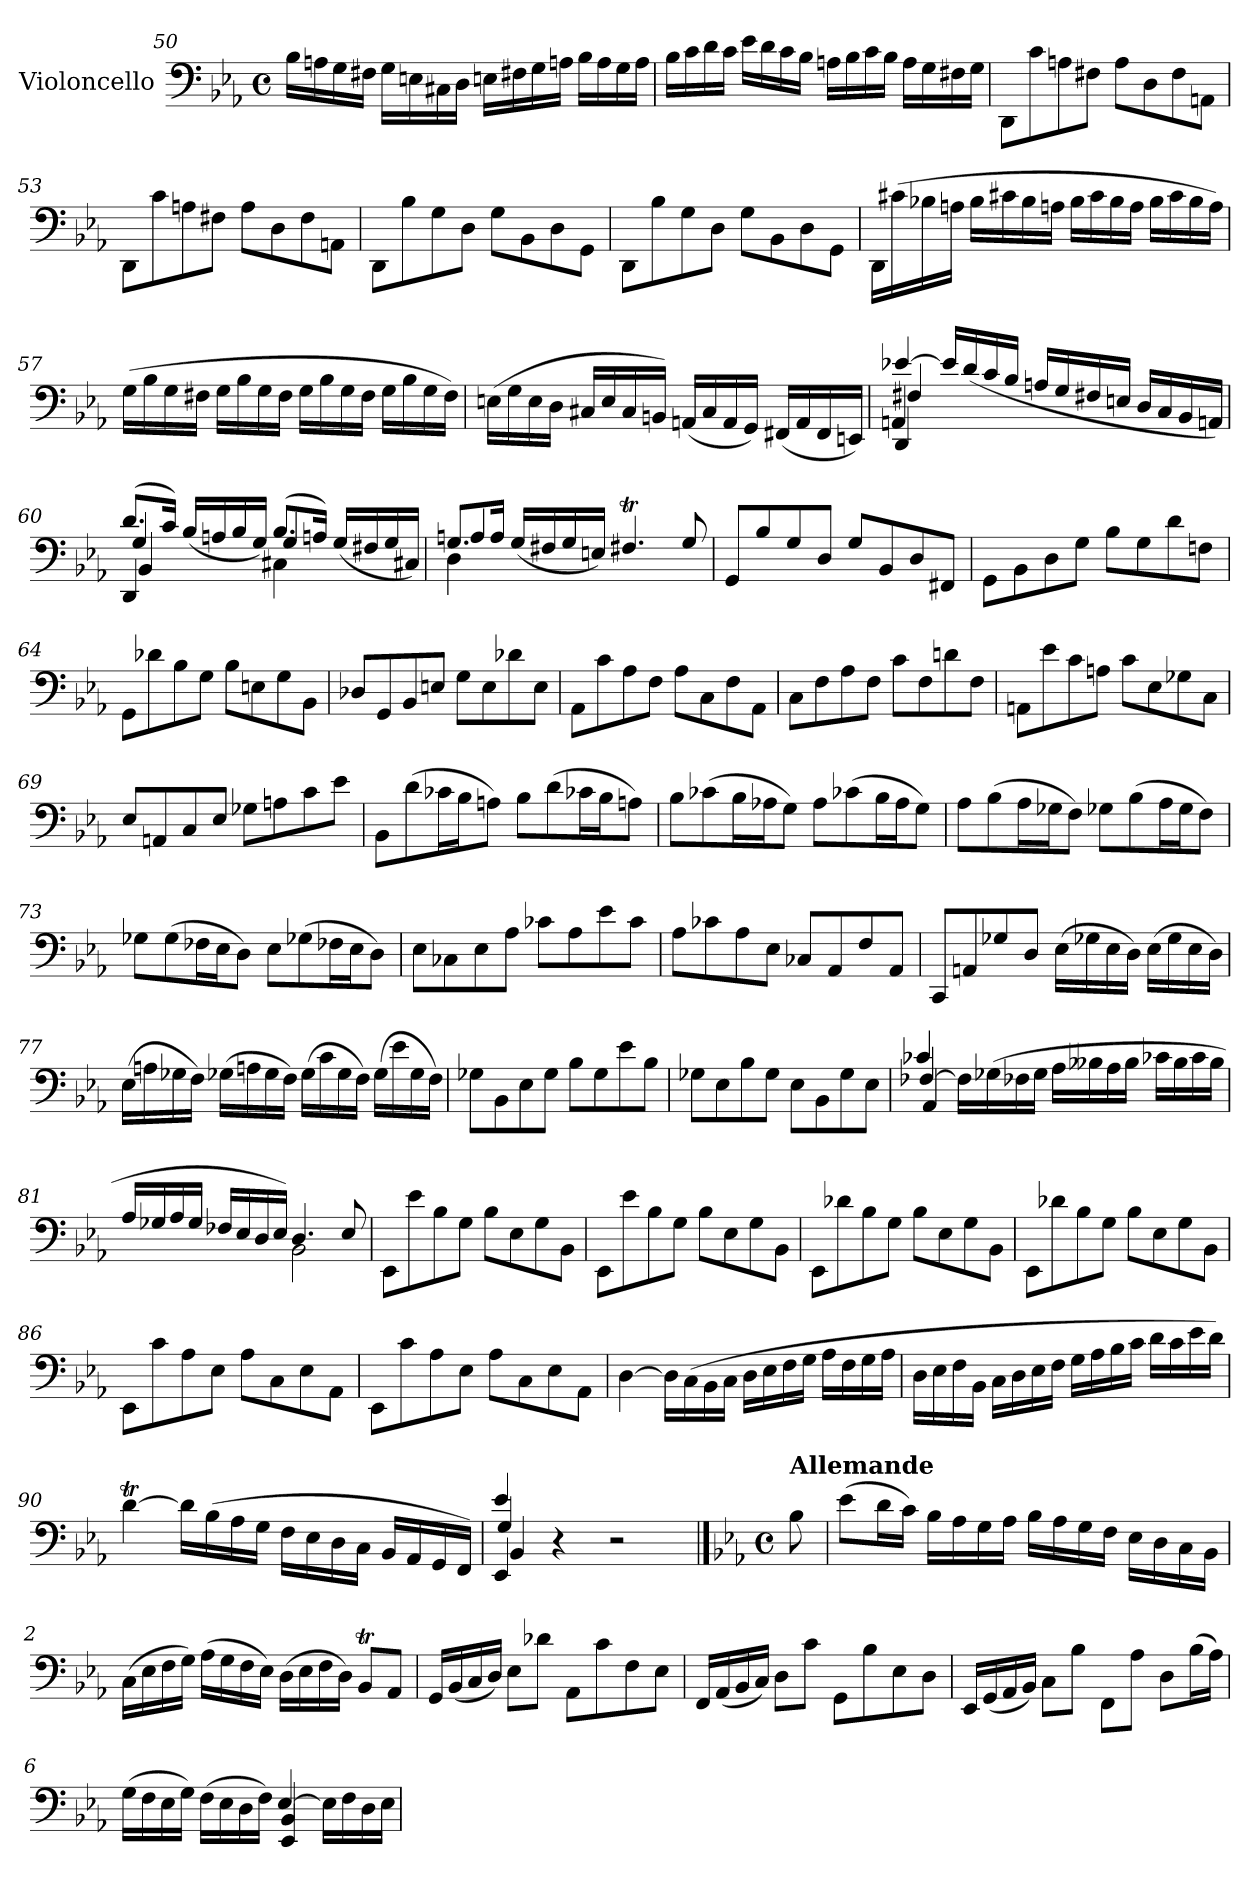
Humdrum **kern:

**kern
*part1
*staff1
*I"Violoncello
*I'Vc.
!!LO:PB:g=z
*clefF4
*k[b-e-a-]
*M4/4
*met(c)
=50
16B-\LL
16An\
16G\
16F#X\JJ
16G\LL
16En\
16C#X\
16D\JJ
16En\LL
16F#X\
16G\
16An\JJ
16B-\LL
16A\
16G\
16A\JJ
=51
16B-\LL
16c\
16d\
16c\JJ
16e-\LL
16d\
16c\
16B-\JJ
16An\LL
16B-\
16c\
16B-\JJ
16A\LL
16G\
16F#X\
16G\JJ
=52
8DD/L
8c\
8An\
8F#X\J
8A\L
8D\
8F#\
8AAn\J
=53
8DD/L
8c\
8An\
8F#X\J
8A\L
8D\
8F#\
8AAn\J
!!LO:LB:g=z
=54
8DD/L
8B-\
8G\
8D\J
8G\L
8BB-\
8D\
8GG\J
=55
8DD/L
8B-\
8G\
8D\J
8G\L
8BB-\
8D\
8GG\J
=56
16DD/LL
(>16c#X\
16B-X\
16An\JJ
16B-\LL
16c#X\
16B-\
16An\JJ
16B-\LL
16c#\
16B-\
16A\JJ
16B-\LL
16c#\
16B-\
16A\JJ)
=57
(>16G\LL
16B-\
16G\
16F#X\JJ
16G\LL
16B-\
16G\
16F#\JJ
16G\LL
16B-\
16G\
16F#\JJ
16G\LL
16B-\
16G\
16F#\JJ)
!!LO:LB:g=z
=58
(>16En\LL
16G\
16E\
16D\JJ
16C#X/LL
16E/
16C#/
16BBn/JJ)
(<16AAn/LL
16C#/
16AA/
16GG/JJ)
(<16FF#X/LL
16AA/
16FF#/
16EEn/JJ)
=59
*^
*	*^
*	*	*^
[4e-X/	4DD/	4AAn/	4F#X/
16e-/LL]	2.ryy	2.ryy	2.ryy
(<16d/	.	.	.
16c/	.	.	.
16B-/JJ	.	.	.
16An/LL	.	.	.
16G/	.	.	.
16F#X/	.	.	.
16En/JJ	.	.	.
16D/LL	.	.	.
16C/	.	.	.
16BB-/	.	.	.
16AAn/JJ)	.	.	.
=60	=60	=60	=60
(>8.d/L	4DD/	4G/	4BB-/
16c/Jk)	.	.	.
(>16B-/LL	4ryy	4ryy	2.ryy
16An/	.	.	.
16B-/	.	.	.
16G/JJ)	.	.	.
(>8.B-/L	4C#X\	4G/	.
16An/Jk)	.	.	.
(>16G/LL	4ryy	4ryy	.
16F#X/	.	.	.
16G/	.	.	.
16C#X/JJ)	.	.	.
*	*	*v	*v
!!LO:LB:g=z
=61	=61	=61
8.G/L	4D\	4An/
16A/Jk	.	.
(>16G/LL	2.ryy	2.ryy
16F#X/	.	.
16G/	.	.
16En/JJ)	.	.
4.F#Xt/	.	.
8G/	.	.
*v	*v	*v
=62
8GG/L
8B-/
8G/
8D/J
8G/L
8BB-/
8D/
8FF#X/J
=63
8GG\L
8BB-\
8D\
8G\J
8B-\L
8G\
8d\
8Fn\J
=64
8GG/L
8d-X\
8B-\
8G\J
8B-\L
8En\
8G\
8BB-\J
=65
8D-X/L
8GG/
8BB-/
8En/J
8G\L
8E\
8d-X\
8E\J
!!LO:LB:g=z
=66
8AA-\L
8c\
8A-\
8F\J
8A-\L
8C\
8F\
8AA-\J
=67
8C\L
8F\
8A-\
8F\J
8c\L
8F\
8dn\
8F\J
=68
8AAn/L
8e-\
8c\
8An\J
8c\L
8E-\
8G-X\
8C\J
=69
8E-/L
8AAn/
8C/
8E-/J
8G-X\L
8An\
8c\
8e-\J
=70
8BB-\L
(>8d\
16c-X\L
16B-\J
8An\J)
8B-\L
(>8d\
16c-X\L
16B-\J
8An\J)
!!LO:LB:g=z
=71
8B-\L
(>8c-X\
16B-\L
16A-X\J
8G\J)
8A-\L
(>8c-X\
16B-\L
16A-\J
8G\J)
=72
8A-\L
(>8B-\
16A-\L
16G-X\J
8F\J)
8G-X\L
(>8B-\
16A-\L
16G-\J
8F\J)
=73
8G-X\L
(>8G-\
16F-X\L
16E-\J
8D\J)
8E-\L
(>8G-X\
16F-X\L
16E-\J
8D\J)
=74
8E-\L
8C-X\
8E-\
8A-\J
8c-X\L
8A-\
8e-\
8c-\J
!!LO:LB:g=z
=75
8A-\L
8c-X\
8A-\
8E-\J
8C-X/L
8AA-/
8F/
8AA-/J
=76
8CC/L
8AAn/
8G-X/
8D/J
(>16E-\LL
16G-X\
16E-\
16D\JJ)
(>16E-\LL
16G-\
16E-\
16D\JJ)
=77
(>16E-\LL
16An\
16G-X\
16F\JJ)
(>16G-X\LL
16An\
16G-\
16F\JJ)
(>16G-\LL
16c\
16G-\
16F\JJ)
(>16G-\LL
16e-\
16G-\
16F\JJ)
=78
8G-X\L
8BB-\
8E-\
8G-\J
8B-\L
8G-\
8e-\
8B-\J
!!LO:LB:g=z
=79
8G-X\L
8E-\
8B-\
8G-\J
8E-\L
8BB-\
8G-\
8E-\J
=80
*^
*	*^
[4F-X/	4AA-/	4c-X/
16F-\LL]	2.ryy	2.ryy
(>16G-X\	.	.
16F-X\	.	.
16G-\JJ	.	.
16A-\LL	.	.
16B--X\	.	.
16A-\	.	.
16B--\JJ	.	.
16c-X\LL	.	.
16B--\	.	.
16c-\	.	.
16B--\JJ	.	.
*	*v	*v
=81	=81
16A-/LL	2ryy
16G-X/	.
16A-/	.
16G-/JJ	.
16F-X/LL	.
16E-/	.
16D/	.
16E-/JJ)	.
4.D/	2BB-\
8E-/	.
*v	*v
=82
8EE-/L
8e-\
8B-\
8G\J
8B-\L
8E-\
8G\
8BB-\J
!!LO:LB:g=z
=83
8EE-/L
8e-\
8B-\
8G\J
8B-\L
8E-\
8G\
8BB-\J
=84
8EE-/L
8d-X\
8B-\
8G\J
8B-\L
8E-\
8G\
8BB-\J
=85
8EE-/L
8d-X\
8B-\
8G\J
8B-\L
8E-\
8G\
8BB-\J
=86
8EE-/L
8c\
8A-\
8E-\J
8A-\L
8C\
8E-\
8AA-\J
=87
8EE-/L
8c\
8A-\
8E-\J
8A-\L
8C\
8E-\
8AA-\J
!!LO:LB:g=z
=88
[4D\
16D\LL]
(>16C\
16BB-\
16C\JJ
16D\LL
16E-\
16F\
16G\JJ
16A-\LL
16F\
16G\
16A-\JJ
=89
16D\LL
16E-\
16F\
16BB-\JJ
16C\LL
16D\
16E-\
16F\JJ
16G\LL
16A-\
16B-\
16c\JJ
16d\LL
16c\
16e-\
16d\JJ)
=90
[4dt\
16d\LL]
(>16B-\
16A-\
16G\JJ
16F\LL
16E-\
16D\
16C\JJ
16BB-/LL
16AA-/
16GG/
16FF/JJ)
=91
*^
*	*^
*	*	*^
4e-/	4EE-/	4G/	4BB-/
4r	2.ryy	2.ryy	2.ryy
2r	.	.	.
*v	*v	*v	*v
!!LO:PB:g=z
==
*k[b-e-a-]
*M4/4
*met(c)
!LO:TX:a:B:t=Allemande
8B-\
=1
(>8e-\L
16d\L
16c\JJ)
16B-\LL
16A-\
16G\
16A-\JJ
16B-\LL
16A-\
16G\
16F\JJ
16E-\LL
16D\
16C\
16BB-\JJ
=2
(>16C\LL
16E-\
16F\
16G\JJ)
(>16A-\LL
16G\
16F\
16E-\JJ)
(>16D\LL
16E-\
16F\
16D\JJ)
8BB-T/L
8AA-/J
=3
16GG/LL
(<16BB-/
16C/
16D/JJ)
8E-\L
8d-X\J
8AA-\L
8c\
8F\
8E-\J
!!LO:LB:g=z
=4
16FF/LL
(<16AA-/
16BB-/
16C/JJ)
8D\L
8c\J
8GG\L
8B-\
8E-\
8D\J
=5
16EE-/LL
(<16GG/
16AA-/
16BB-/JJ)
8C\L
8B-\J
8FF\L
8A-\J
8D\L
(>16B-\L
16A-\JJ)
=6
*^
*	*^
(>16G\LL	2ryy	2ryy
16F\	.	.
16E-\	.	.
16G\JJ)	.	.
(>16F\LL	.	.
16E-\	.	.
16D\	.	.
16F\JJ)	.	.
[4E-/	4EE-/	4BB-/
16E-\LL]	4ryy	4ryy
16F\	.	.
16D\	.	.
16E-\JJ	.	.
*v	*v	*v
=
*-
